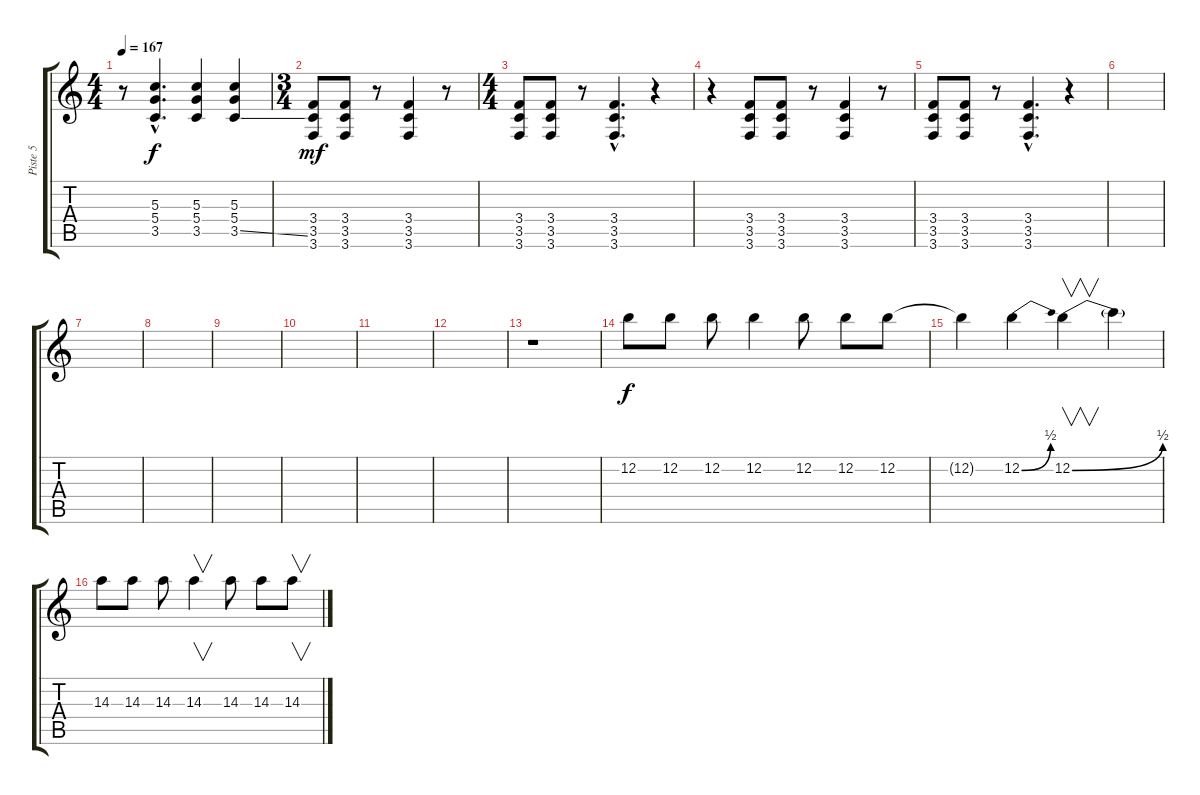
\track ("Piste 5" "Piste 5") {instrument distortionguitar}
\staff {score tabs}
\tuning (E4 B3 G3 D3 A2 D2) {hide}
\ts (4 4)
\tempo 167
\clef g2
\ks c
r.8{dy f} (5.3{hac} 5.4{hac} 3.5{hac}).4{d} (5.3 5.4 3.5).4 (5.3 5.4 3.5{ss}).4 |
\ts (3 4)
(3.4 3.5 3.6).8{dy mf} (3.4 3.5 3.6).8 r.8 (3.4 3.5 3.6).4 r.8 |
\ts (4 4)
(3.4 3.5 3.6).8 (3.4 3.5 3.6).8 r.8 (3.4{hac} 3.5{hac} 3.6{hac}).4{d} r.4 |
r.4 (3.4 3.5 3.6).8 (3.4 3.5 3.6).8 r.8 (3.4 3.5 3.6).4 r.8 |
(3.4 3.5 3.6).8 (3.4 3.5 3.6).8 r.8 (3.4{hac} 3.5{hac} 3.6{hac}).4{d} r.4 |
|
|
|
|
|
|
|
r.1 |
12.2.8{dy f volume 12} 12.2.8 12.2.8 12.2.4 12.2.8 12.2.8 12.2.8 |
12.2{t}.4 12.2{be (bend 0 0 60 2)}.4 12.2{be (bend 0 0 60 2)}.4{v} 12.2{t}.4 |
14.3.8 14.3.8 14.3.8 14.3.4{v} 14.3.8 14.3.8 14.3.8{v}
